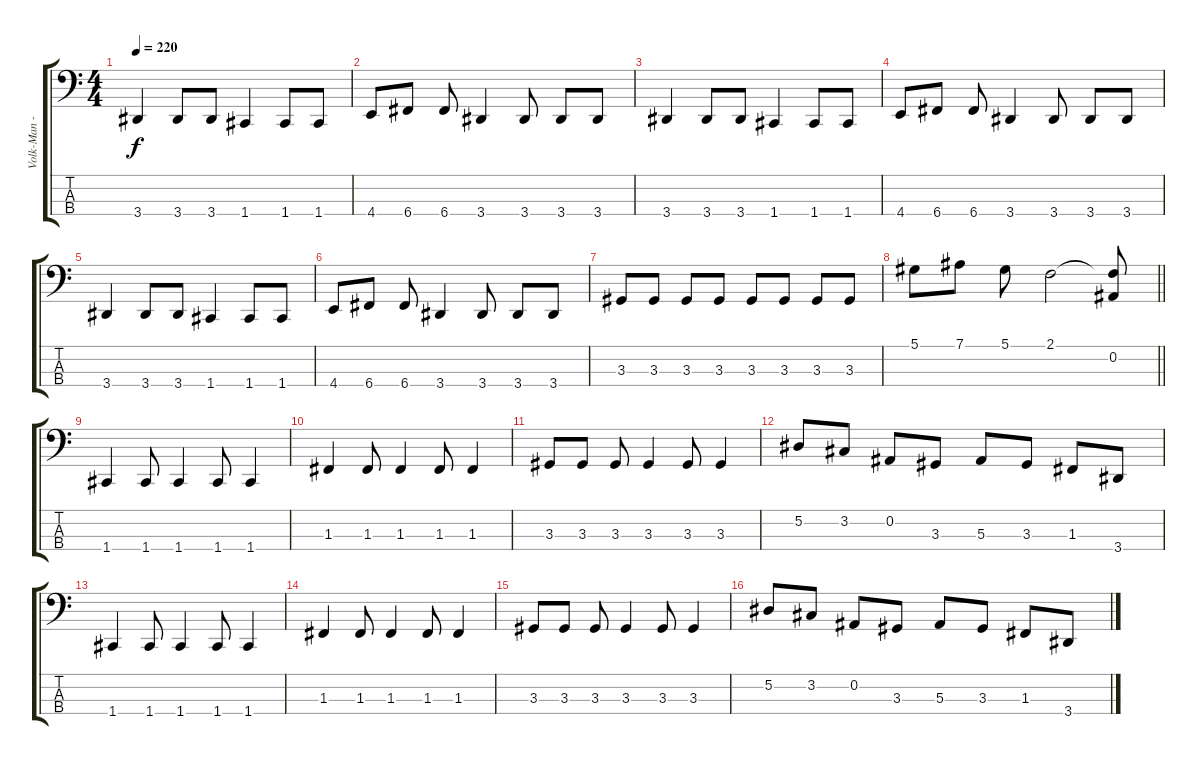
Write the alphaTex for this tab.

\track ("Volk-Man - Bass" "Volk-Man -") {instrument electricbasspick}
\staff {score tabs}
\tuning (Eb2 Bb1 F1 C1) {hide}
\ts (4 4)
\tempo 220
\clef f4
\ks c
3.4.4{dy f} 3.4.8 3.4.8 1.4.4 1.4.8 1.4.8 |
4.4.8 6.4.8 6.4.8 3.4.4 3.4.8 3.4.8 3.4.8 |
3.4.4 3.4.8 3.4.8 1.4.4 1.4.8 1.4.8 |
4.4.8 6.4.8 6.4.8 3.4.4 3.4.8 3.4.8 3.4.8 |
3.4.4 3.4.8 3.4.8 1.4.4 1.4.8 1.4.8 |
4.4.8 6.4.8 6.4.8 3.4.4 3.4.8 3.4.8 3.4.8 |
3.3.8 3.3.8 3.3.8 3.3.8 3.3.8 3.3.8 3.3.8 3.3.8 |
\barLineRight lightlight
5.1.8 7.1.8 5.1.8 2.1.2 (2.1{t} 0.2).8 |
1.4.4 1.4.8 1.4.4 1.4.8 1.4.4 |
1.3.4 1.3.8 1.3.4 1.3.8 1.3.4 |
3.3.8 3.3.8 3.3.8 3.3.4 3.3.8 3.3.4 |
5.2.8 3.2.8 0.2.8 3.3.8 5.3.8 3.3.8 1.3.8 3.4.8 |
1.4.4 1.4.8 1.4.4 1.4.8 1.4.4 |
1.3.4 1.3.8 1.3.4 1.3.8 1.3.4 |
3.3.8 3.3.8 3.3.8 3.3.4 3.3.8 3.3.4 |
5.2.8 3.2.8 0.2.8 3.3.8 5.3.8 3.3.8 1.3.8 3.4.8
